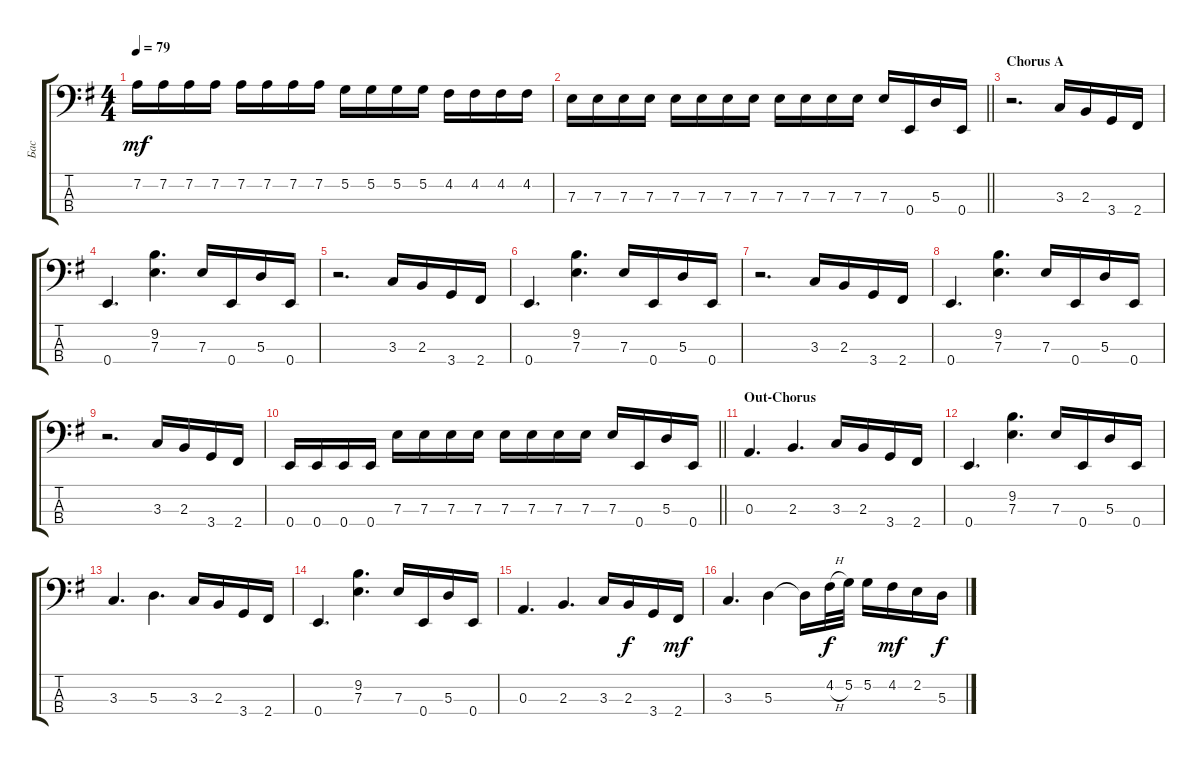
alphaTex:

\track ("Бас" "Бас") {instrument electricbassfinger}
\staff {score tabs}
\tuning (G2 D2 A1 E1) {hide}
\ts (4 4)
\tempo 79
\clef f4
\ks eminor
7.2.16{dy mf} 7.2.16 7.2.16 7.2.16 7.2.16 7.2.16 7.2.16 7.2.16 5.2.16 5.2.16 5.2.16 5.2.16 4.2.16 4.2.16 4.2.16 4.2.16 |
\barLineRight lightlight
7.3.16 7.3.16 7.3.16 7.3.16 7.3.16 7.3.16 7.3.16 7.3.16 7.3.16 7.3.16 7.3.16 7.3.16 7.3.16 0.4.16 5.3.16 0.4.16 |
\section ("" "Chorus A")
r.2{d} 3.3.16 2.3.16 3.4.16 2.4.16 |
0.4.4{d} (9.2 7.3).4{d} 7.3.16 0.4.16 5.3.16 0.4.16 |
r.2{d} 3.3.16 2.3.16 3.4.16 2.4.16 |
0.4.4{d} (9.2 7.3).4{d} 7.3.16 0.4.16 5.3.16 0.4.16 |
r.2{d} 3.3.16 2.3.16 3.4.16 2.4.16 |
0.4.4{d} (9.2 7.3).4{d} 7.3.16 0.4.16 5.3.16 0.4.16 |
r.2{d} 3.3.16 2.3.16 3.4.16 2.4.16 |
\barLineRight lightlight
0.4.16 0.4.16 0.4.16 0.4.16 7.3.16 7.3.16 7.3.16 7.3.16 7.3.16 7.3.16 7.3.16 7.3.16 7.3.16 0.4.16 5.3.16 0.4.16 |
\section ("" "Out-Chorus")
0.3.4{d} 2.3.4{d} 3.3.16 2.3.16 3.4.16 2.4.16 |
0.4.4{d} (9.2 7.3).4{d} 7.3.16 0.4.16 5.3.16 0.4.16 |
3.3.4{d} 5.3.4{d} 3.3.16 2.3.16 3.4.16 2.4.16 |
0.4.4{d} (9.2 7.3).4{d} 7.3.16 0.4.16 5.3.16 0.4.16 |
0.3.4{d} 2.3.4{d} 3.3.16 2.3.16{dy f} 3.4.16 2.4.16{dy mf} |
3.3.4{d} 5.3.4 5.3{t}.16 4.2{h}.32{dy f} 5.2.32 5.2.16 4.2.16{dy mf} 2.2.16 5.3.16{dy f}
